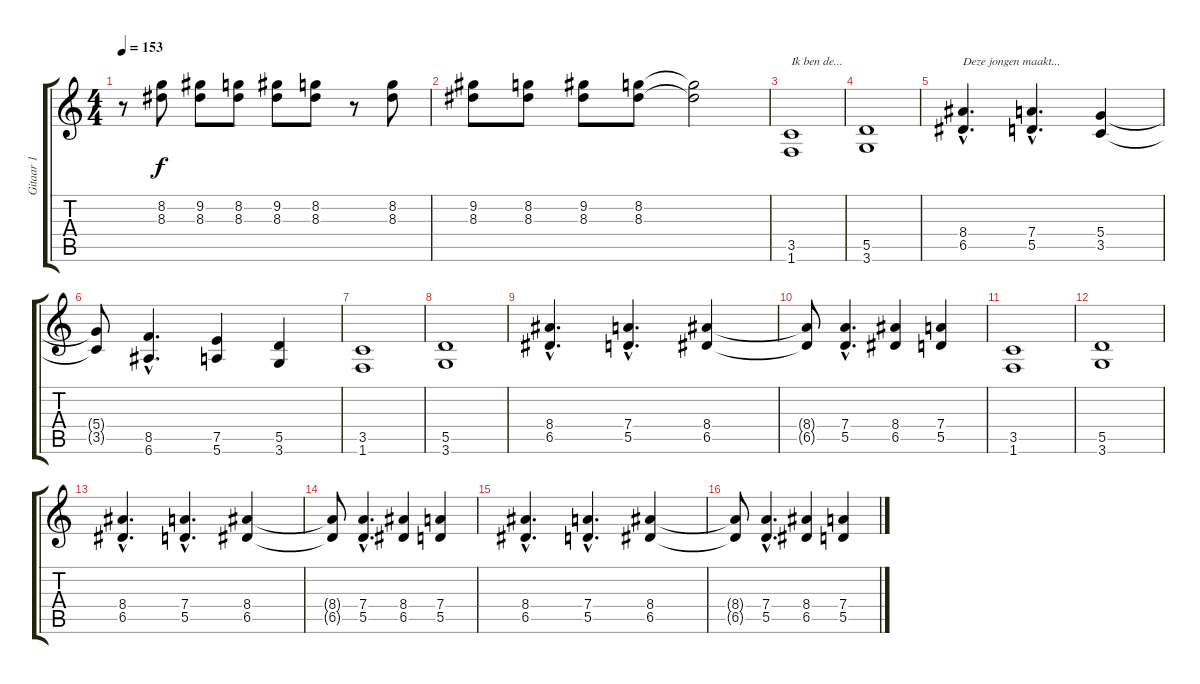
\track ("Gitaar 1" "Gitaar 1") {instrument distortionguitar}
\staff {score tabs}
\tuning (E4 B3 G3 D3 A2 E2) {hide}
\ts (4 4)
\tempo 153
\clef g2
\ks c
r.8{dy f} (8.2 8.3).8 (9.2 8.3).8 (8.2 8.3).8 (9.2 8.3).8 (8.2 8.3).8 r.8 (8.2 8.3).8 |
(9.2 8.3).8 (8.2 8.3).8 (9.2 8.3).8 (8.2 8.3).8 (8.2{t} 8.3{t}).2 |
(3.5 1.6).1{txt "Ik ben de..."} |
(5.5 3.6).1 |
(8.4{hac} 6.5{hac}).4{d txt "Deze jongen maakt..."} (7.4{hac} 5.5{hac}).4{d} (5.4 3.5).4 |
(5.4{t} 3.5{t}).8 (8.5{hac} 6.6{hac}).4{d} (7.5 5.6).4 (5.5 3.6).4 |
(3.5 1.6).1 |
(5.5 3.6).1 |
(8.4{hac} 6.5{hac}).4{d} (7.4{hac} 5.5{hac}).4{d} (8.4 6.5).4 |
(8.4{t} 6.5{t}).8 (7.4{hac} 5.5{hac}).4{d} (8.4 6.5).4 (7.4 5.5).4 |
(3.5 1.6).1 |
(5.5 3.6).1 |
(8.4{hac} 6.5{hac}).4{d} (7.4{hac} 5.5{hac}).4{d} (8.4 6.5).4 |
(8.4{t} 6.5{t}).8 (7.4{hac} 5.5{hac}).4{d} (8.4 6.5).4 (7.4 5.5).4 |
(8.4{hac} 6.5{hac}).4{d} (7.4{hac} 5.5{hac}).4{d} (8.4 6.5).4 |
(8.4{t} 6.5{t}).8 (7.4{hac} 5.5{hac}).4{d} (8.4 6.5).4 (7.4 5.5).4
